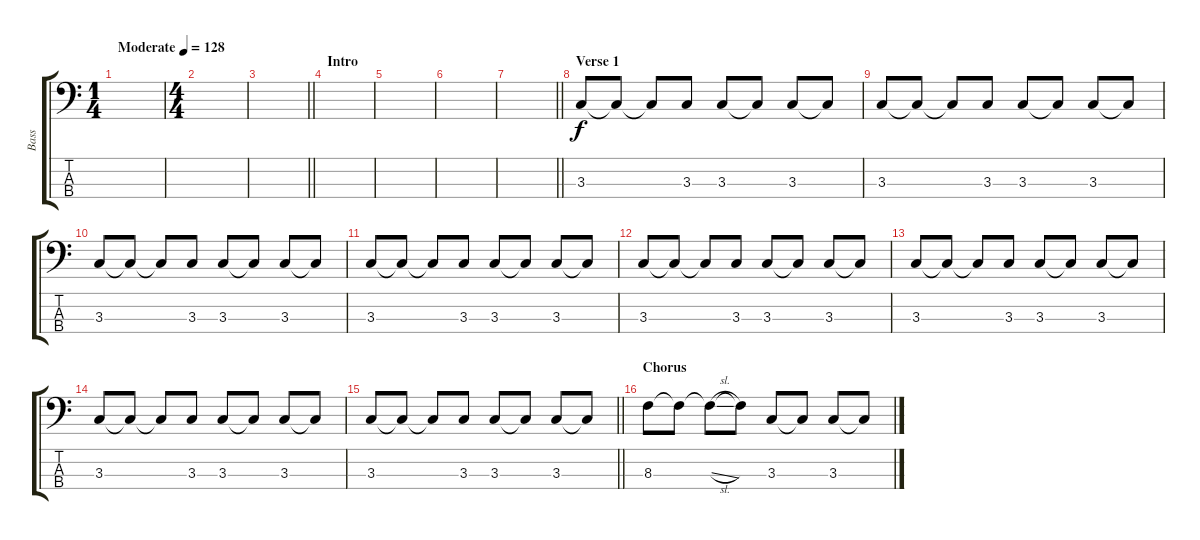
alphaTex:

\track ("Bass" "Bass") {instrument electricbassfinger}
\staff {score tabs}
\tuning (G2 D2 A1 E1) {hide}
\ts (1 4)
\tempo (128 "Moderate")
\clef f4
\ks c
|
\ts (4 4)
|
\barLineRight lightlight
|
\section ("" "Intro")
|
|
|
\barLineRight lightlight
|
\section ("" "Verse 1")
3.3.8 3.3{t}.8 3.3{t}.8 3.3.8 3.3.8 3.3{t}.8 3.3.8 3.3{t}.8 |
3.3.8 3.3{t}.8 3.3{t}.8 3.3.8 3.3.8 3.3{t}.8 3.3.8 3.3{t}.8 |
3.3.8 3.3{t}.8 3.3{t}.8 3.3.8 3.3.8 3.3{t}.8 3.3.8 3.3{t}.8 |
3.3.8 3.3{t}.8 3.3{t}.8 3.3.8 3.3.8 3.3{t}.8 3.3.8 3.3{t}.8 |
3.3.8 3.3{t}.8 3.3{t}.8 3.3.8 3.3.8 3.3{t}.8 3.3.8 3.3{t}.8 |
3.3.8 3.3{t}.8 3.3{t}.8 3.3.8 3.3.8 3.3{t}.8 3.3.8 3.3{t}.8 |
3.3.8 3.3{t}.8 3.3{t}.8 3.3.8 3.3.8 3.3{t}.8 3.3.8 3.3{t}.8 |
\barLineRight lightlight
3.3.8 3.3{t}.8 3.3{t}.8 3.3.8 3.3.8 3.3{t}.8 3.3.8 3.3{t}.8 |
\section ("" "Chorus")
8.3.8 8.3{t}.8 8.3{sl t}.8 8.3{t}.8 3.3.8 3.3{t}.8 3.3.8 3.3{t}.8
